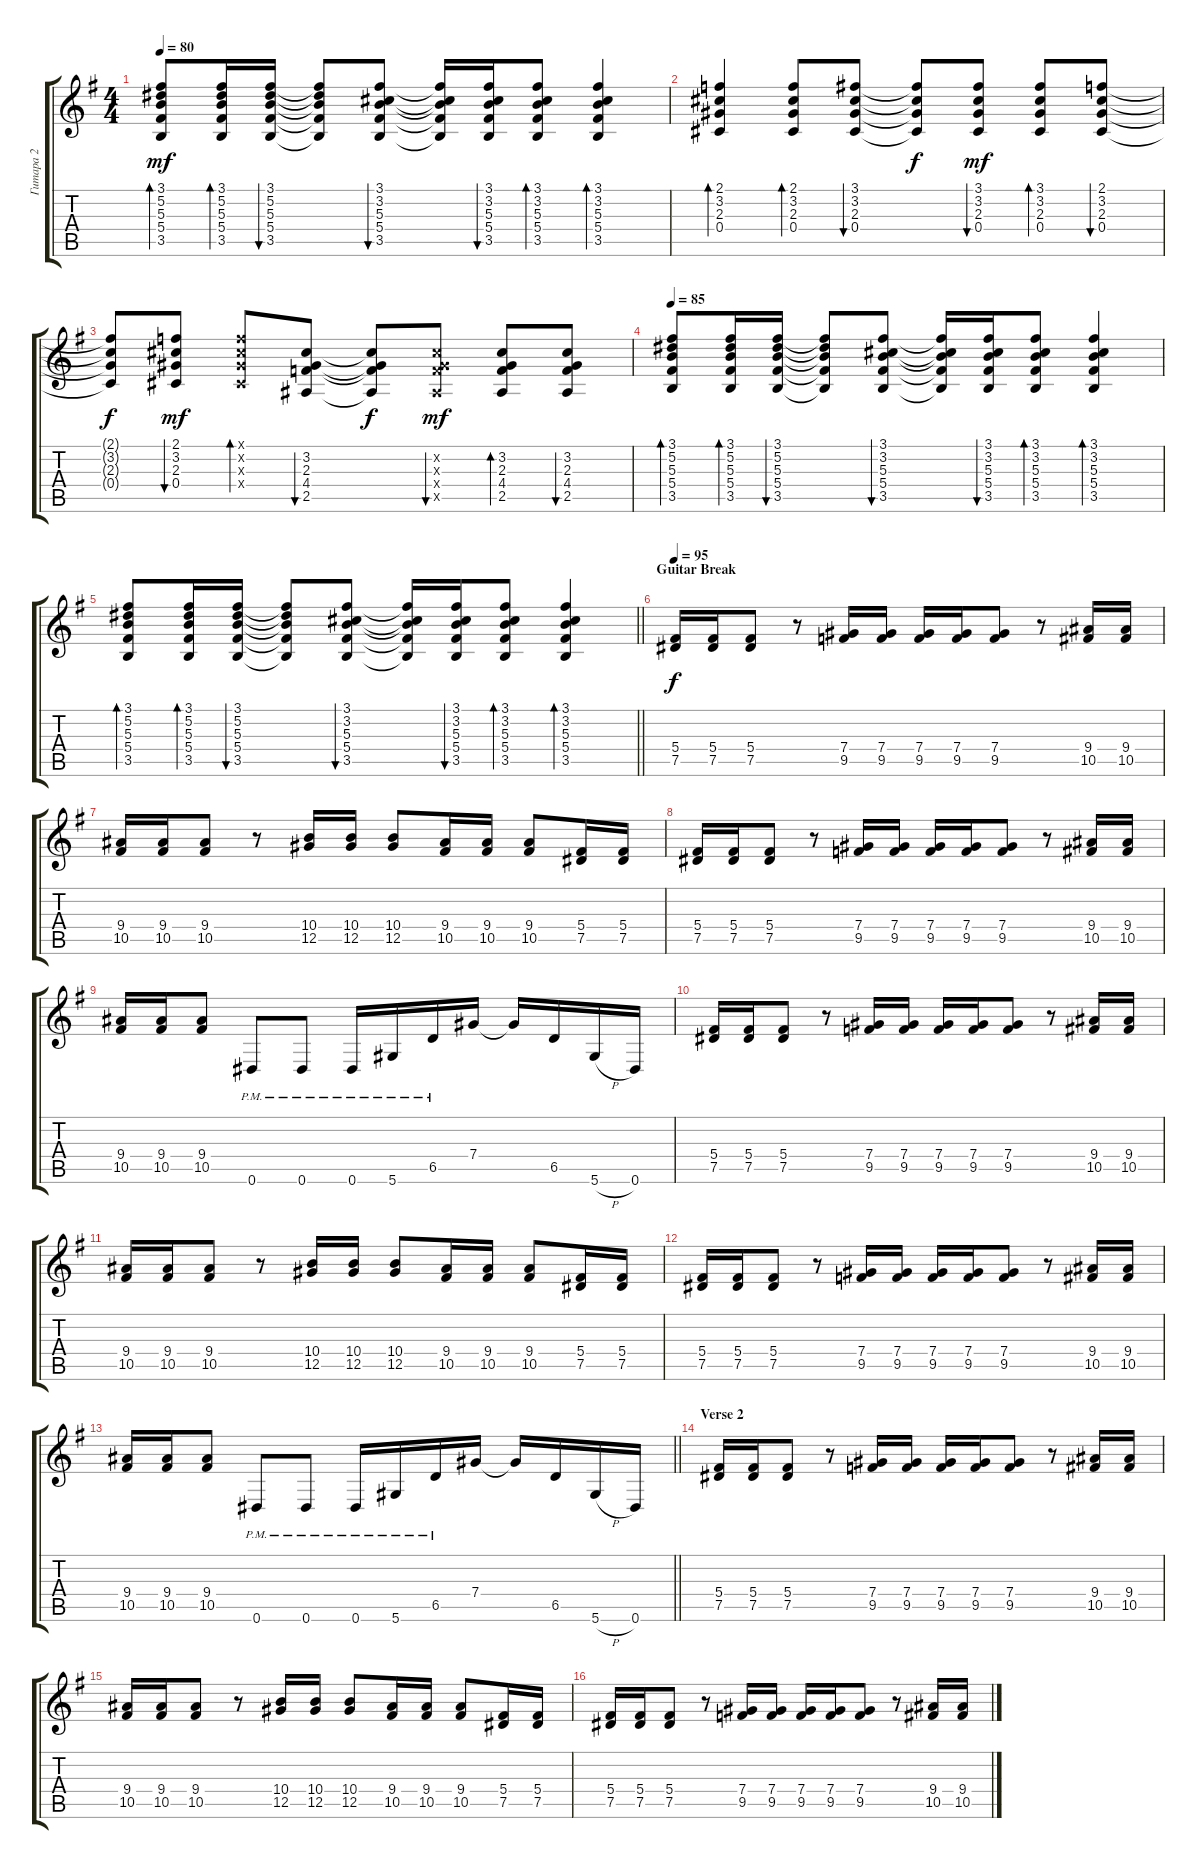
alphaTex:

\track ("Гитара 2" "Гитара 2") {instrument distortionguitar}
\staff {score tabs}
\tuning (Eb4 Bb3 Gb3 Db3 Ab2 Eb2) {hide}
\ts (4 4)
\tempo 80
\clef g2
\ks eminor
(3.1 5.2 5.3 5.4 3.5).8{bd 30 dy mf} (3.1 5.2 5.3 5.4 3.5).16{bd 30} (3.1 5.2 5.3 5.4 3.5).16{bu 30} (3.1{t} 5.2{t} 5.3{t} 5.4{t} 3.5{t}).8 (3.1 3.2 5.3 5.4 3.5).8{bu 30} (3.1{t} 3.2{t} 5.3{t} 5.4{t} 3.5{t}).16 (3.1 3.2 5.3 5.4 3.5).16{bu 30} (3.1 3.2 5.3 5.4 3.5).8{bd 30} (3.1 3.2 5.3 5.4 3.5).4{bd 30} |
(2.1 3.2 2.3 0.4).4{bd 30} (2.1 3.2 2.3 0.4).8{bd 30} (3.1 3.2 2.3 0.4).8{bu 30} (3.1{t} 3.2{t} 2.3{t} 0.4{t}).8{dy f} (3.1 3.2 2.3 0.4).8{bu 30 dy mf} (3.1 3.2 2.3 0.4).8{bd 30} (2.1 3.2 2.3 0.4).8{bu 30} |
(2.1{t} 3.2{t} 2.3{t} 0.4{t}).8{dy f} (2.1 3.2 2.3 0.4).8{bu 30 dy mf} (2.1{x} 3.2{x} 2.3{x} 0.4{x}).8{bd 30} (3.2 2.3 4.4 2.5).8{bu 30} (3.2{t} 2.3{t} 4.4{t} 2.5{t}).8{dy f} (3.2{x} 2.3{x} 4.4{x} 2.5{x}).8{bu 30 dy mf} (3.2 2.3 4.4 2.5).8{bd 30} (3.2 2.3 4.4 2.5).8{bu 30} |
\tempo 85
(3.1 5.2 5.3 5.4 3.5).8{bd 30} (3.1 5.2 5.3 5.4 3.5).16{bd 30} (3.1 5.2 5.3 5.4 3.5).16{bu 30} (3.1{t} 5.2{t} 5.3{t} 5.4{t} 3.5{t}).8 (3.1 3.2 5.3 5.4 3.5).8{bu 30} (3.1{t} 3.2{t} 5.3{t} 5.4{t} 3.5{t}).16 (3.1 3.2 5.3 5.4 3.5).16{bu 30} (3.1 3.2 5.3 5.4 3.5).8{bd 30} (3.1 3.2 5.3 5.4 3.5).4{bd 30} |
\barLineRight lightlight
(3.1 5.2 5.3 5.4 3.5).8{bd 30} (3.1 5.2 5.3 5.4 3.5).16{bd 30} (3.1 5.2 5.3 5.4 3.5).16{bu 30} (3.1{t} 5.2{t} 5.3{t} 5.4{t} 3.5{t}).8 (3.1 3.2 5.3 5.4 3.5).8{bu 30} (3.1{t} 3.2{t} 5.3{t} 5.4{t} 3.5{t}).16 (3.1 3.2 5.3 5.4 3.5).16{bu 30} (3.1 3.2 5.3 5.4 3.5).8{bd 30} (3.1 3.2 5.3 5.4 3.5).4{bd 30} |
\section ("" "Guitar Break")
\tempo 95
(5.4 7.5).16{dy f volume 8 instrument distortionguitar} (5.4 7.5).16 (5.4 7.5).8 r.8 (7.4 9.5).16 (7.4 9.5).16 (7.4 9.5).16 (7.4 9.5).16 (7.4 9.5).8 r.8 (9.4 10.5).16 (9.4 10.5).16 |
(9.4 10.5).16 (9.4 10.5).16 (9.4 10.5).8 r.8 (10.4 12.5).16 (10.4 12.5).16 (10.4 12.5).8 (9.4 10.5).16 (9.4 10.5).16 (9.4 10.5).8 (5.4 7.5).16 (5.4 7.5).16 |
(5.4 7.5).16 (5.4 7.5).16 (5.4 7.5).8 r.8 (7.4 9.5).16 (7.4 9.5).16 (7.4 9.5).16 (7.4 9.5).16 (7.4 9.5).8 r.8 (9.4 10.5).16 (9.4 10.5).16 |
(9.4 10.5).16 (9.4 10.5).16 (9.4 10.5).8 0.6{pm}.8 0.6{pm}.8 0.6{pm}.16 5.6{pm}.16 6.5{pm}.16 7.4.16 7.4{t}.16 6.5.16 5.6{h}.16 0.6.16 |
(5.4 7.5).16 (5.4 7.5).16 (5.4 7.5).8 r.8 (7.4 9.5).16 (7.4 9.5).16 (7.4 9.5).16 (7.4 9.5).16 (7.4 9.5).8 r.8 (9.4 10.5).16 (9.4 10.5).16 |
(9.4 10.5).16 (9.4 10.5).16 (9.4 10.5).8 r.8 (10.4 12.5).16 (10.4 12.5).16 (10.4 12.5).8 (9.4 10.5).16 (9.4 10.5).16 (9.4 10.5).8 (5.4 7.5).16 (5.4 7.5).16 |
(5.4 7.5).16 (5.4 7.5).16 (5.4 7.5).8 r.8 (7.4 9.5).16 (7.4 9.5).16 (7.4 9.5).16 (7.4 9.5).16 (7.4 9.5).8 r.8 (9.4 10.5).16 (9.4 10.5).16 |
\barLineRight lightlight
(9.4 10.5).16 (9.4 10.5).16 (9.4 10.5).8 0.6{pm}.8 0.6{pm}.8 0.6{pm}.16 5.6{pm}.16 6.5{pm}.16 7.4.16 7.4{t}.16 6.5.16 5.6{h}.16 0.6.16 |
\section ("" "Verse 2")
(5.4 7.5).16 (5.4 7.5).16 (5.4 7.5).8 r.8 (7.4 9.5).16 (7.4 9.5).16 (7.4 9.5).16 (7.4 9.5).16 (7.4 9.5).8 r.8 (9.4 10.5).16 (9.4 10.5).16 |
(9.4 10.5).16 (9.4 10.5).16 (9.4 10.5).8 r.8 (10.4 12.5).16 (10.4 12.5).16 (10.4 12.5).8 (9.4 10.5).16 (9.4 10.5).16 (9.4 10.5).8 (5.4 7.5).16 (5.4 7.5).16 |
(5.4 7.5).16 (5.4 7.5).16 (5.4 7.5).8 r.8 (7.4 9.5).16 (7.4 9.5).16 (7.4 9.5).16 (7.4 9.5).16 (7.4 9.5).8 r.8 (9.4 10.5).16 (9.4 10.5).16
